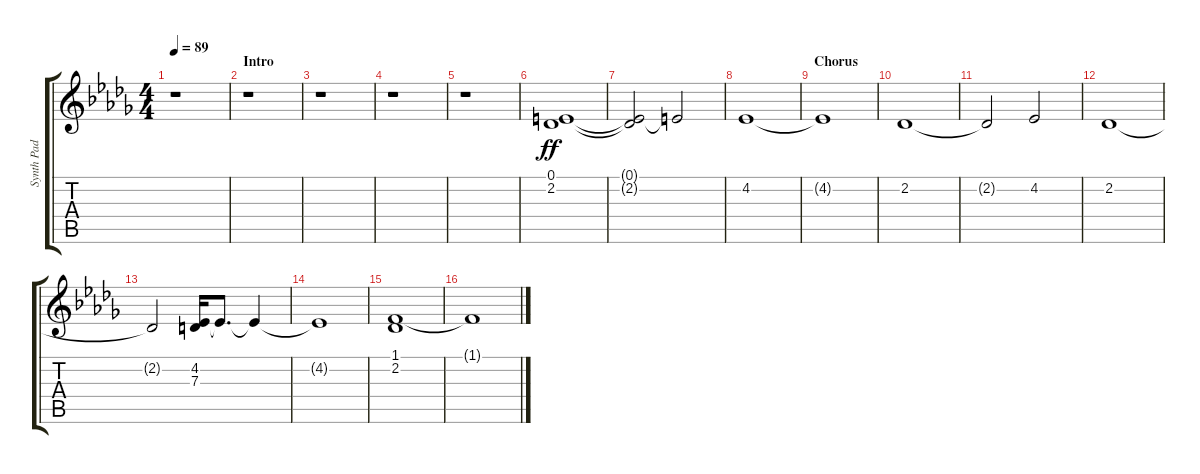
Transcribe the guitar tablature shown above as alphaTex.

\track ("Synth Pad (Staff 1)" "Synth Pad ") {instrument pad3polysynth}
\staff {score tabs}
\tuning (E4 B3 G3 D3 A2 E2) {hide}
\ts (4 4)
\tempo 89
\clef g2
\ks bbminor
r.1{dy ff instrument pad3polysynth} |
\section ("" "Intro")
r.1 |
r.1 |
r.1 |
r.1 |
(0.1 2.2).1 |
(0.1{t} 2.2{t}).2 0.1{t}.2 |
4.2.1 |
\section ("" "Chorus")
4.2{t}.1 |
2.2.1 |
2.2{t}.2 4.2.2 |
2.2.1 |
2.2{t}.2 (4.2 7.3).16 4.2{t}.8{d} 4.2{t}.4 |
4.2{t}.1 |
(1.1 2.2).1 |
1.1{t}.1
